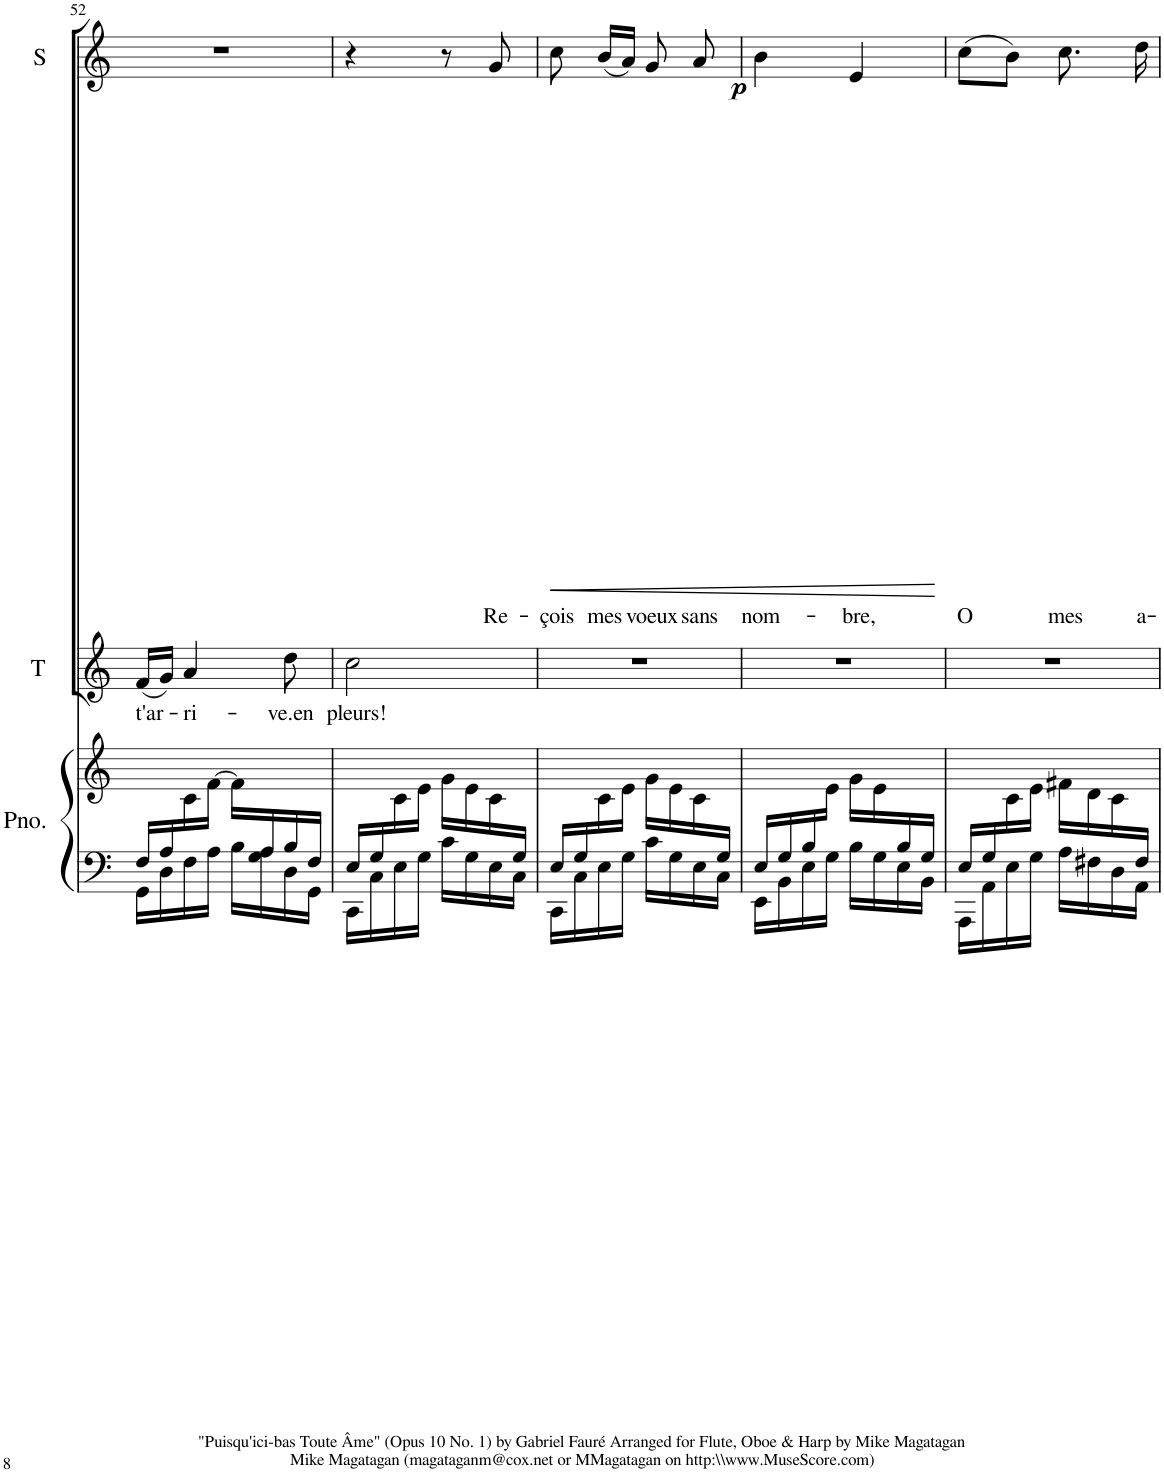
**kern	**kern	**kern	**text	**kern	**text	**dynam
*part3	*part3	*part2	*part2	*part1	*part1	*part1
*staff4	*staff3	*staff2	*staff2	*staff1	*staff1	*staff1
*I"Piano	*	*I"T	*	*I"S	*	*
*I'Pno.	*	*I'T	*	*I'S	*	*
!!LO:PB:g=z
*clefF4	*clefG2	*clefG2	*	*clefG2	*	*
*k[]	*k[]	*k[]	*	*k[]	*	*
*M2/4	*M2/4	*M2/4	*	*M2/4	*	*
=52	=52	=52	=52	=52	=52	=52
*^	*	*	*	*	*	*
!	!	!	!	!LO:LY:b	!	!	!
16F/LL	16GG\LL	8ryy	(16f/LL	t'ar-	2r	.	.
16A/	16D\	.	16g/JJ)	.	.	.	.
!	!	!	!	!LO:LY:b	!	!	!
8.ryy	16F\	16c\	4a/	-ri-	.	.	.
.	16A\JJ	[16f\JJ	.	.	.	.	.
.	16B\LL	16f\LL]	.	.	.	.	.
16A/	16G\ 16A\	8.ryy	.	.	.	.	.
!	!	!	!	!LO:LY:b	!	!	!
16B/	16D\	.	8dd\	-ve.en	.	.	.
16F/JJ	16GG\JJ	.	.	.	.	.	.
=53	=53	=53	=53	=53	=53	=53	=53
!	!	!	!	!LO:LY:b	!	!	!
16E/LL	16CC\LL	8ryy	2cc\	pleurs!	4r	.	.
16G/	16C\	.	.	.	.	.	.
16ryy	16E\	16c\	.	.	.	.	.
.	16G\JJ	16e\JJ	.	.	.	.	.
.	16c\LL	16g\LL	.	.	8r	.	.
.	16G\	16e\	.	.	.	.	.
!	!	!	!	!	!	!LO:LY:b	!LO:DY:b
.	16E\	16c\	.	.	8g/	Re-	p
16G/JJ	16C\JJ	16ryy	.	.	.	.	.
=54	=54	=54	=54	=54	=54	=54	=54
!	!	!	!	!	!	!LO:LY:b	!LO:HP:b
16E/LL	16CC\LL	8ryy	2r	.	8cc\	-çois	<
16G/	16C\	.	.	.	.	.	.
!	!	!	!	!	!	!LO:LY:b	!
16ryy	16E\	16c\	.	.	(16b/LL	mes	.
.	16G\JJ	16e\JJ	.	.	16a/JJ)	.	.
!	!	!	!	!	!	!LO:LY:b	!
.	16c\LL	16g\LL	.	.	8g/	voeux	.
.	16G\	16e\	.	.	.	.	.
!	!	!	!	!	!	!LO:LY:b	!
.	16E\	16c\	.	.	8a/	sans	.
16G/JJ	16C\JJ	16ryy	.	.	.	.	.
=55	=55	=55	=55	=55	=55	=55	=55
!	!	!	!	!	!	!LO:LY:b	!
16E/LL	16EE\LL	8.ryy	2r	.	4b\	nom-	.
16G/	16BB\	.	.	.	.	.	.
16B/	16E\	.	.	.	.	.	.
8.ryy	16G\JJ	16e\JJ	.	.	.	.	.
!	!	!	!	!	!	!LO:LY:b	!
.	16B\LL	16g\LL	.	.	4e/	-bre,	.
.	16G\	16e\	.	.	.	.	.
16B/	16E\	8ryy	.	.	.	.	.
16G/JJ	16BB\JJ	.	.	.	.	.	.
*v	*v	*	*	*	*	*	*
.	.	.	.	.	.	[
=56	=56	=56	=56	=56	=56	=56
*^	*	*	*	*	*	*
!	!	!	!	!	!	!LO:LY:b	!
16E/LL	16AAA\LL	8ryy	2r	.	(8cc\L	O	.
16G/	16AA\	.	.	.	.	.	.
16ryy	16E\	16c\	.	.	8b\J)	.	.
.	16G\JJ	16e\JJ	.	.	.	.	.
!	!	!	!	!	!	!LO:LY:b	!
.	16A\LL	16f#X\LL	.	.	8.cc\	mes	.
.	16F#X\	16d\	.	.	.	.	.
.	16D\	16c\	.	.	.	.	.
!	!	!	!	!	!	!LO:LY:b	!
16F#/JJ	16AA\JJ	16ryy	.	.	16dd\	a-	.
*v	*v	*	*	*	*	*	*
=	=	=	=	=	=	=
*-	*-	*-	*-	*-	*-	*-
